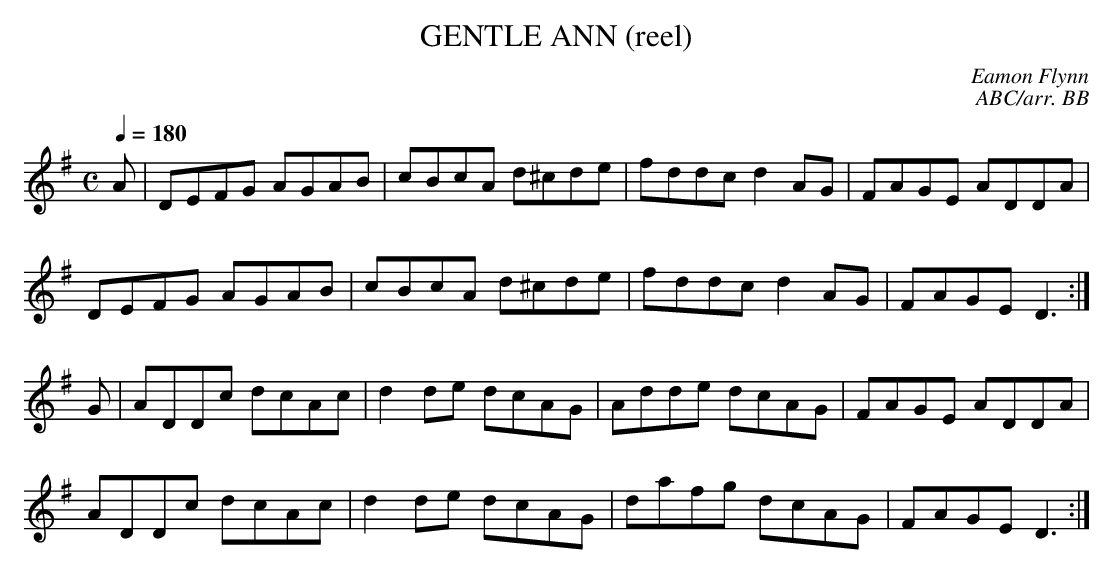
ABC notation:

X:1
T:GENTLE ANN (reel)
C:Eamon Flynn
C:ABC/arr. BB
Q:1/4=180
M:C
K:Dmix
A|DEFG AGAB|cBcA d^cde|fddc d2AG|FAGE ADDA|
DEFG AGAB|cBcA d^cde|fddc d2AG|FAGE D3:|
G|ADDc dcAc|d2de dcAG|Adde dcAG|FAGE ADDA|
ADDc dcAc|d2de dcAG|dafg dcAG|FAGE D3:|
